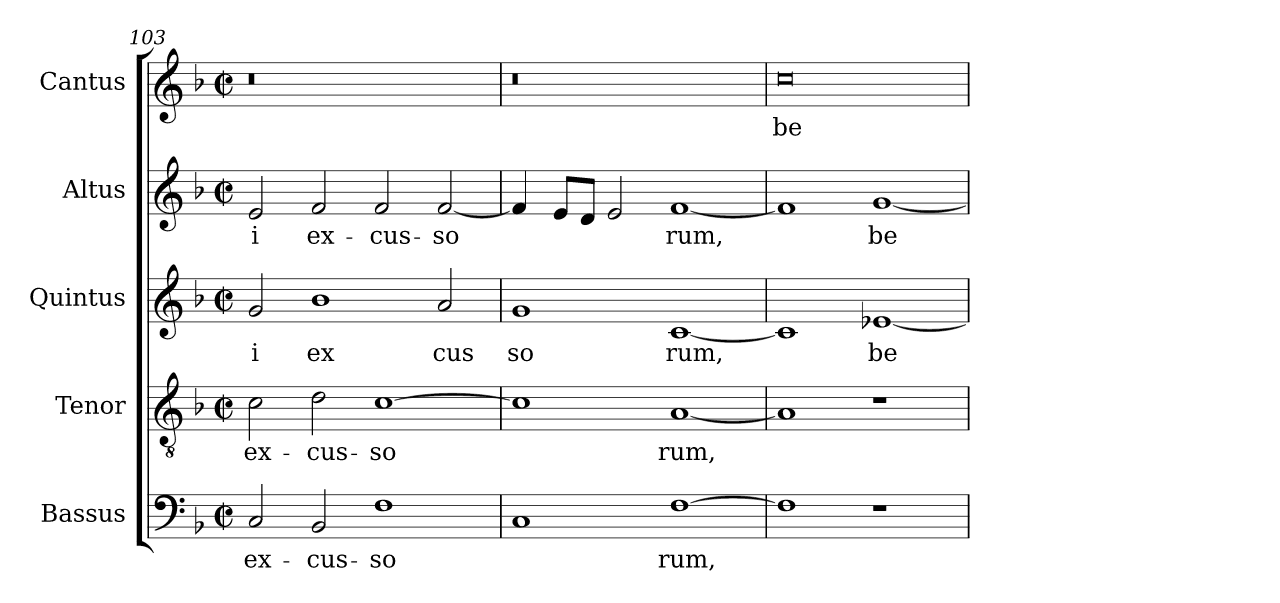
**kern	**text	**kern	**text	**kern	**text	**kern	**text	**kern	**text
*part5	*part5	*part4	*part4	*part3	*part3	*part2	*part2	*part1	*part1
*staff5	*staff5	*staff4	*staff4	*staff3	*staff3	*staff2	*staff2	*staff1	*staff1
*I"Bassus	*	*I"Tenor	*	*I"Quintus	*	*I"Altus	*	*I"Cantus	*
*clefF4	*	*clefGv2	*	*clefG2	*	*clefG2	*	*clefG2	*
*k[b-]	*	*k[b-]	*	*k[b-]	*	*k[b-]	*	*k[b-]	*
*F:	*	*F:	*	*F:	*	*F:	*	*F:	*
*M2/2	*	*M2/2	*	*M2/2	*	*M2/2	*	*M2/2	*
*met(c|)	*	*met(c|)	*	*met(c|)	*	*met(c|)	*	*met(c|)	*
=103	=103	=103	=103	=103	=103	=103	=103	=103	=103
!	!LO:LY:b:cj	!	!LO:LY:b:cj	!	!LO:LY:b:cj	!	!LO:LY:b:cj	!	!
2C/	ex-	2c\	ex-	2g/	i	2e/	-i	0r	.
!	!LO:LY:b:cj	!	!LO:LY:b:cj	!	!LO:LY:b:cj	!	!LO:LY:b:cj	!	!
2BB-/	-cus-	2d\	-cus-	1b-	ex	2f/	ex-	.	.
!	!LO:LY:b:cj	!	!LO:LY:b:cj	!	!	!	!LO:LY:b:cj	!	!
1F	-so-	[>1c	-so-	.	.	2f/	-cus-	.	.
!	!	!	!	!	!LO:LY:b:cj	!	!LO:LY:b:cj	!	!
.	.	.	.	2a/	cus	[<2f/	-so-	.	.
=104	=104	=104	=104	=104	=104	=104	=104	=104	=104
!	!LO:LY:b:cj	!	!LO:LY:b:cj	!	!LO:LY:b:cj	!	!LO:LY:b:cj	!	!
1C	--	1c]	--	1g	so	4f/]	--	0r	.
!	!	!	!	!	!	!	!LO:LY:b:cj	!	!
.	.	.	.	.	.	8e/L	--	.	.
!	!	!	!	!	!	!	!LO:LY:b:cj	!	!
.	.	.	.	.	.	8d/J	--	.	.
!	!	!	!	!	!	!	!LO:LY:b:cj	!	!
.	.	.	.	.	.	2e/	--	.	.
!	!LO:LY:b:cj	!	!LO:LY:b:cj	!	!LO:LY:b:cj	!	!LO:LY:b:cj	!	!
[>1F	-rum,	[<1A	-rum,	[<1c	rum,	[<1f	-rum,	.	.
=105	=105	=105	=105	=105	=105	=105	=105	=105	=105
!	!LO:LY:b:cj	!	!LO:LY:b:cj	!	!LO:LY:b:cj	!	!LO:LY:b:cj	!	!LO:LY:b:cj
1F]	.	1A]	.	1c]	.	1f]	.	0cc	be
!	!	!	!	!	!LO:LY:b:cj	!	!LO:LY:b:cj	!	!
1r	.	1r	.	[<1e-X	be	[<1g	be-	.	.
=	=	=	=	=	=	=	=	=	=
*-	*-	*-	*-	*-	*-	*-	*-	*-	*-
